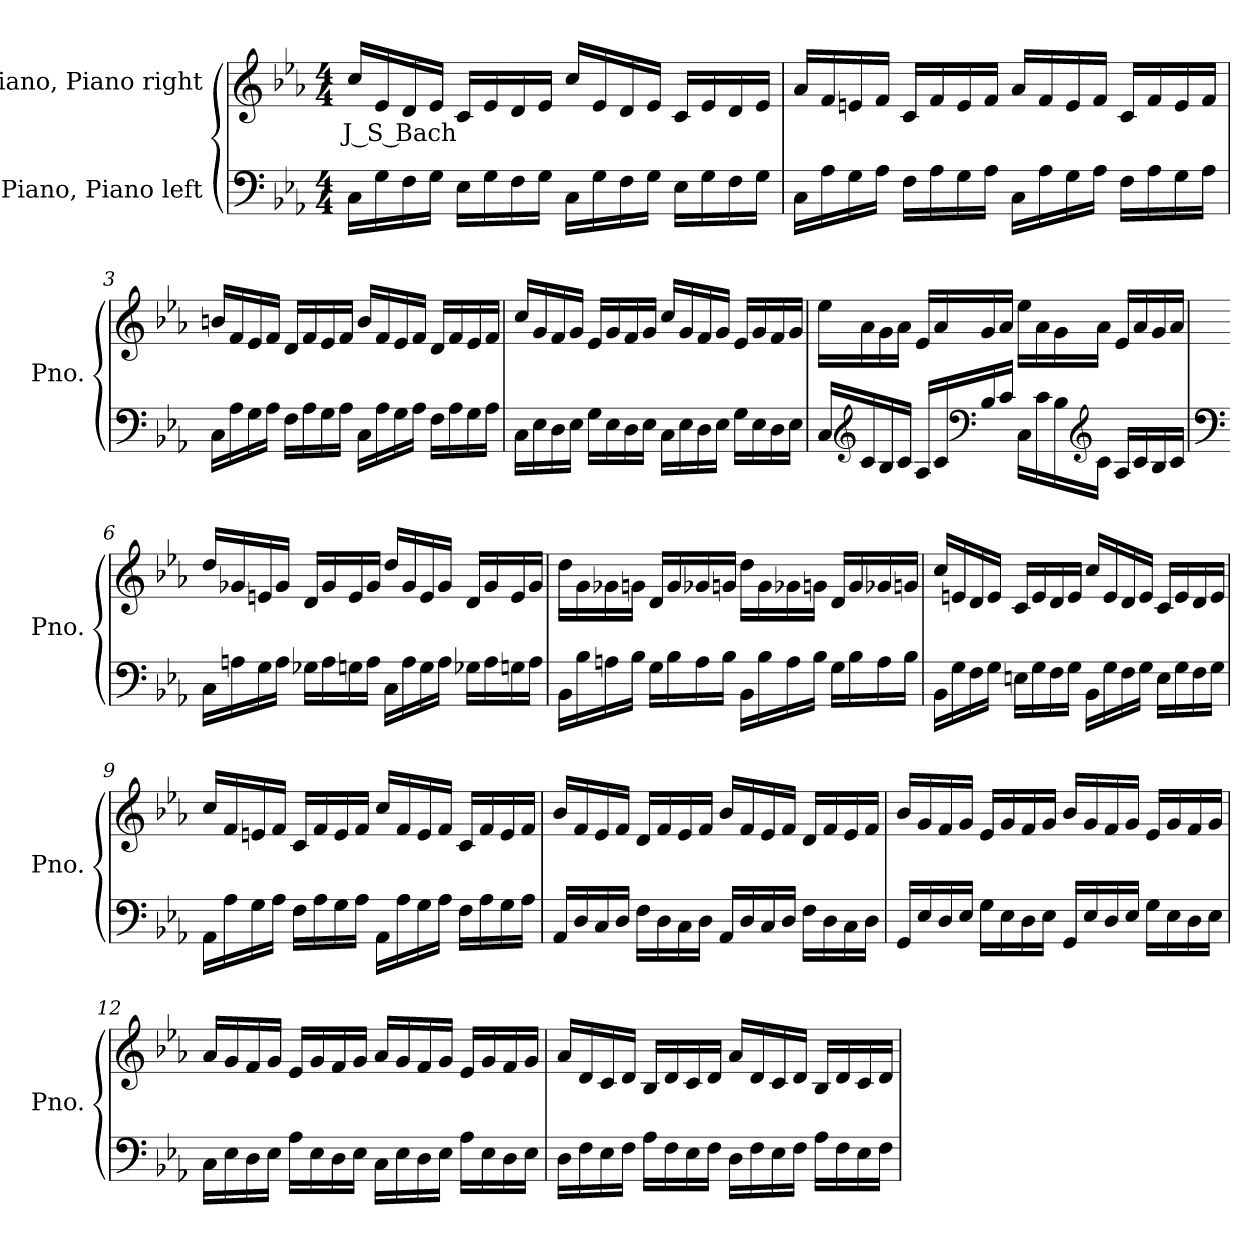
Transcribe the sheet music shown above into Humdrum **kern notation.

**kern	**kern	**text
*part2	*part1	*part1
*staff2	*staff1	*staff1
*I"Piano, Piano left	*I"Piano, Piano right	*
*I'Pno.	*I'Pno.	*
*clefF4	*clefG2	*
*k[b-e-a-]	*k[b-e-a-]	*
*M4/4	*M4/4	*
*MM125	*MM125	*
=1	=1	=1
!	!	!LO:LY:b
16C\LL	16cc/LL	J S Bach
16G\	16e-/	.
16F\	16d/	.
16G\JJ	16e-/JJ	.
16E-\LL	16c/LL	.
16G\	16e-/	.
16F\	16d/	.
16G\JJ	16e-/JJ	.
16C\LL	16cc/LL	.
16G\	16e-/	.
16F\	16d/	.
16G\JJ	16e-/JJ	.
16E-\LL	16c/LL	.
16G\	16e-/	.
16F\	16d/	.
16G\JJ	16e-/JJ	.
=2	=2	=2
16C\LL	16a-/LL	.
16A-\	16f/	.
16G\	16en/	.
16A-\JJ	16f/JJ	.
16F\LL	16c/LL	.
16A-\	16f/	.
16G\	16e/	.
16A-\JJ	16f/JJ	.
16C\LL	16a-/LL	.
16A-\	16f/	.
16G\	16e/	.
16A-\JJ	16f/JJ	.
16F\LL	16c/LL	.
16A-\	16f/	.
16G\	16e/	.
16A-\JJ	16f/JJ	.
!!LO:LB:g=z
=3	=3	=3
16C\LL	16bn/LL	.
16A-\	16f/	.
16G\	16e-/	.
16A-\JJ	16f/JJ	.
16F\LL	16d/LL	.
16A-\	16f/	.
16G\	16e-/	.
16A-\JJ	16f/JJ	.
16C\LL	16b/LL	.
16A-\	16f/	.
16G\	16e-/	.
16A-\JJ	16f/JJ	.
16F\LL	16d/LL	.
16A-\	16f/	.
16G\	16e-/	.
16A-\JJ	16f/JJ	.
=4	=4	=4
16C\LL	16cc/LL	.
16E-\	16g/	.
16D\	16f/	.
16E-\JJ	16g/JJ	.
16G\LL	16e-/LL	.
16E-\	16g/	.
16D\	16f/	.
16E-\JJ	16g/JJ	.
16C\LL	16cc/LL	.
16E-\	16g/	.
16D\	16f/	.
16E-\JJ	16g/JJ	.
16G\LL	16e-/LL	.
16E-\	16g/	.
16D\	16f/	.
16E-\JJ	16g/JJ	.
!!LO:LB:g=z
=5	=5	=5
16C/LL	16ee-\LL	.
*clefG2	*	*
16c/	16a-\	.
16B-/	16g\	.
16c/JJ	16a-\JJ	.
16A-/LL	16e-/LL	.
16c/	16a-/	.
*clefF4	*	*
16B-/	16g/	.
16c/JJ	16a-/JJ	.
16C\LL	16ee-\LL	.
16c\	16a-\	.
16B-\	16g\	.
*clefG2	*	*
16c\JJ	16a-\JJ	.
16A-/LL	16e-/LL	.
16c/	16a-/	.
16B-/	16g/	.
16c/JJ	16a-/JJ	.
!!LO:LB:g=z
=6	=6	=6
*clefF4	*	*
16C\LL	16dd/LL	.
16An\	16g-X/	.
16G\	16en/	.
16A\JJ	16g-/JJ	.
16G-X\LL	16d/LL	.
16A\	16g-/	.
16Gn\	16e/	.
16A\JJ	16g-/JJ	.
16C\LL	16dd/LL	.
16A\	16g-/	.
16G\	16e/	.
16A\JJ	16g-/JJ	.
16G-X\LL	16d/LL	.
16A\	16g-/	.
16Gn\	16e/	.
16A\JJ	16g-/JJ	.
=7	=7	=7
16BB-\LL	16dd\LL	.
16B-\	16g\	.
16An\	16g-X\	.
16B-\JJ	16gn\JJ	.
16G\LL	16d/LL	.
16B-\	16g/	.
16A\	16g-X/	.
16B-\JJ	16gn/JJ	.
16BB-\LL	16dd\LL	.
16B-\	16g\	.
16A\	16g-X\	.
16B-\JJ	16gn\JJ	.
16G\LL	16d/LL	.
16B-\	16g/	.
16A\	16g-X/	.
16B-\JJ	16gn/JJ	.
!!LO:LB:g=z
=8	=8	=8
16BB-\LL	16cc/LL	.
16G\	16en/	.
16F\	16d/	.
16G\JJ	16e/JJ	.
16En\LL	16c/LL	.
16G\	16e/	.
16F\	16d/	.
16G\JJ	16e/JJ	.
16BB-\LL	16cc/LL	.
16G\	16e/	.
16F\	16d/	.
16G\JJ	16e/JJ	.
16E\LL	16c/LL	.
16G\	16e/	.
16F\	16d/	.
16G\JJ	16e/JJ	.
=9	=9	=9
16AA-\LL	16cc/LL	.
16A-\	16f/	.
16G\	16en/	.
16A-\JJ	16f/JJ	.
16F\LL	16c/LL	.
16A-\	16f/	.
16G\	16e/	.
16A-\JJ	16f/JJ	.
16AA-\LL	16cc/LL	.
16A-\	16f/	.
16G\	16e/	.
16A-\JJ	16f/JJ	.
16F\LL	16c/LL	.
16A-\	16f/	.
16G\	16e/	.
16A-\JJ	16f/JJ	.
!!LO:LB:g=z
=10	=10	=10
16AA-/LL	16b-/LL	.
16D/	16f/	.
16C/	16e-/	.
16D/JJ	16f/JJ	.
16F\LL	16d/LL	.
16D\	16f/	.
16C\	16e-/	.
16D\JJ	16f/JJ	.
16AA-/LL	16b-/LL	.
16D/	16f/	.
16C/	16e-/	.
16D/JJ	16f/JJ	.
16F\LL	16d/LL	.
16D\	16f/	.
16C\	16e-/	.
16D\JJ	16f/JJ	.
=11	=11	=11
16GG/LL	16b-/LL	.
16E-/	16g/	.
16D/	16f/	.
16E-/JJ	16g/JJ	.
16G\LL	16e-/LL	.
16E-\	16g/	.
16D\	16f/	.
16E-\JJ	16g/JJ	.
16GG/LL	16b-/LL	.
16E-/	16g/	.
16D/	16f/	.
16E-/JJ	16g/JJ	.
16G\LL	16e-/LL	.
16E-\	16g/	.
16D\	16f/	.
16E-\JJ	16g/JJ	.
!!LO:PB:g=z
=12	=12	=12
16C\LL	16a-/LL	.
16E-\	16g/	.
16D\	16f/	.
16E-\JJ	16g/JJ	.
16A-\LL	16e-/LL	.
16E-\	16g/	.
16D\	16f/	.
16E-\JJ	16g/JJ	.
16C\LL	16a-/LL	.
16E-\	16g/	.
16D\	16f/	.
16E-\JJ	16g/JJ	.
16A-\LL	16e-/LL	.
16E-\	16g/	.
16D\	16f/	.
16E-\JJ	16g/JJ	.
=13	=13	=13
16D\LL	16a-/LL	.
16F\	16d/	.
16E-\	16c/	.
16F\JJ	16d/JJ	.
16A-\LL	16B-/LL	.
16F\	16d/	.
16E-\	16c/	.
16F\JJ	16d/JJ	.
16D\LL	16a-/LL	.
16F\	16d/	.
16E-\	16c/	.
16F\JJ	16d/JJ	.
16A-\LL	16B-/LL	.
16F\	16d/	.
16E-\	16c/	.
16F\JJ	16d/JJ	.
=	=	=
*-	*-	*-
